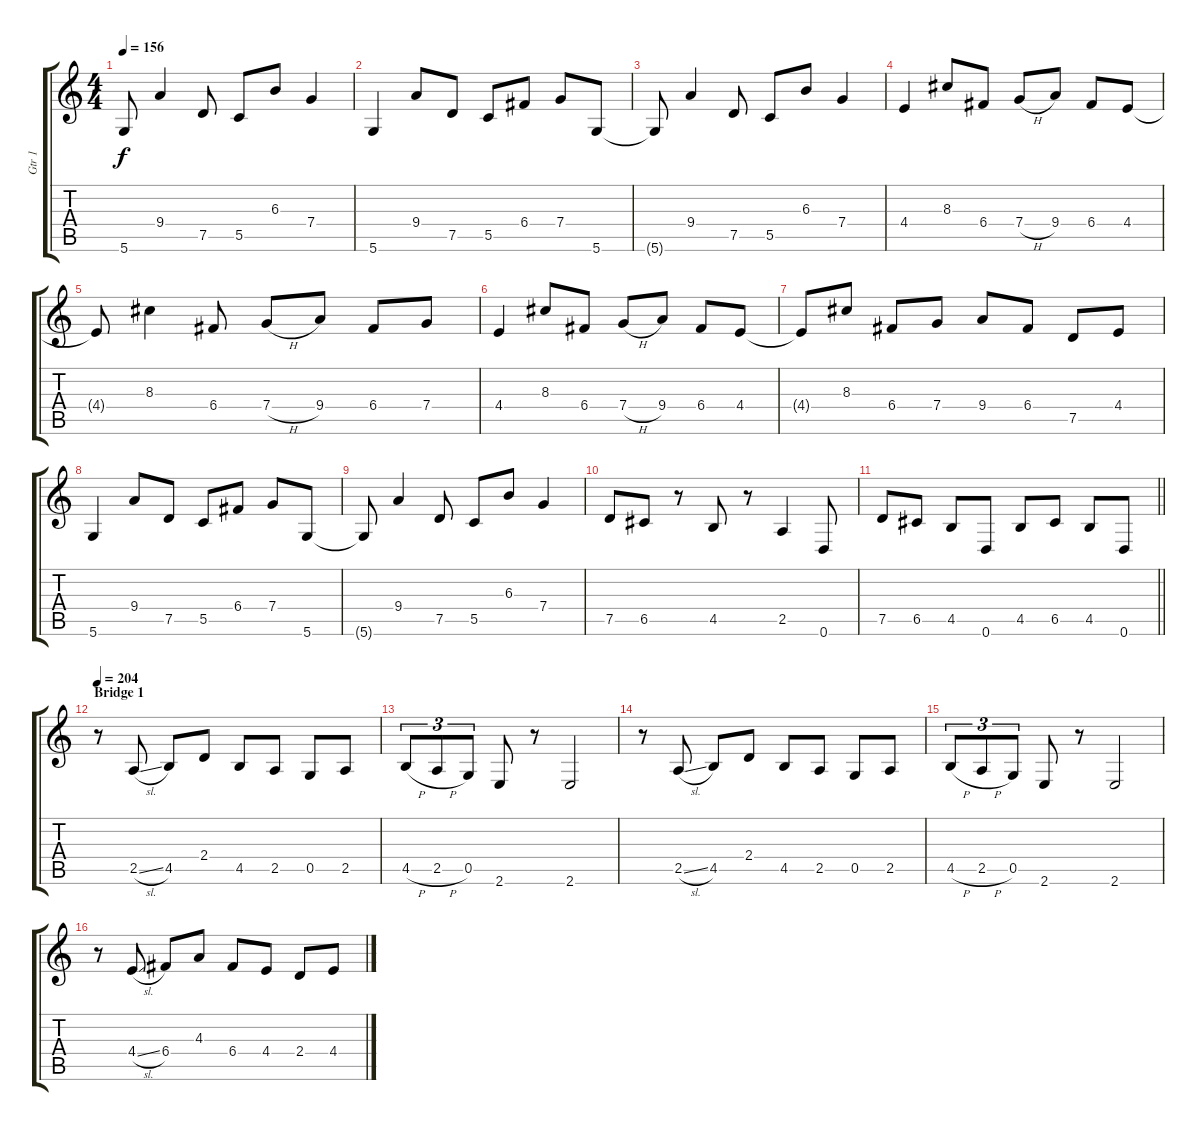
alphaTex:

\track ("Gtr 1" "Gtr 1") {instrument distortionguitar}
\staff {score tabs}
\tuning (D4 A3 F3 C3 G2 D2) {hide}
\ts (4 4)
\tempo 156
\clef g2
\ks c
5.6{t}.8{dy f} 9.4.4 7.5.8 5.5.8 6.3.8 7.4.4 |
5.6.4 9.4.8 7.5.8 5.5.8 6.4.8 7.4.8 5.6.8 |
5.6{t}.8 9.4.4 7.5.8 5.5.8 6.3.8 7.4.4 |
4.4.4 8.3.8 6.4.8 7.4{h}.8 9.4.8 6.4.8 4.4.8 |
4.4{t}.8 8.3.4 6.4.8 7.4{h}.8 9.4.8 6.4.8 7.4.8 |
4.4.4 8.3.8 6.4.8 7.4{h}.8 9.4.8 6.4.8 4.4.8 |
4.4{t}.8 8.3.8 6.4.8 7.4.8 9.4.8 6.4.8 7.5.8 4.4.8 |
5.6.4 9.4.8 7.5.8 5.5.8 6.4.8 7.4.8 5.6.8 |
5.6{t}.8 9.4.4 7.5.8 5.5.8 6.3.8 7.4.4 |
7.5.8 6.5.8 r.8 4.5.8 r.8 2.5.4 0.6.8 |
\barLineRight lightlight
7.5.8 6.5.8 4.5.8 0.6.8 4.5.8 6.5.8 4.5.8 0.6.8 |
\section ("" "Bridge 1")
\tempo 204
r.8 2.5{sl}.8 4.5.8 2.4.8 4.5.8 2.5.8 0.5.8 2.5.8 |
4.5{h}.8{tu (3 2)} 2.5{h}.8{tu (3 2)} 0.5.8{tu (3 2)} 2.6.8 r.8 2.6.2 |
r.8 2.5{sl}.8 4.5.8 2.4.8 4.5.8 2.5.8 0.5.8 2.5.8 |
4.5{h}.8{tu (3 2)} 2.5{h}.8{tu (3 2)} 0.5.8{tu (3 2)} 2.6.8 r.8 2.6.2 |
r.8 4.4{sl}.8 6.4.8 4.3.8 6.4.8 4.4.8 2.4.8 4.4.8
